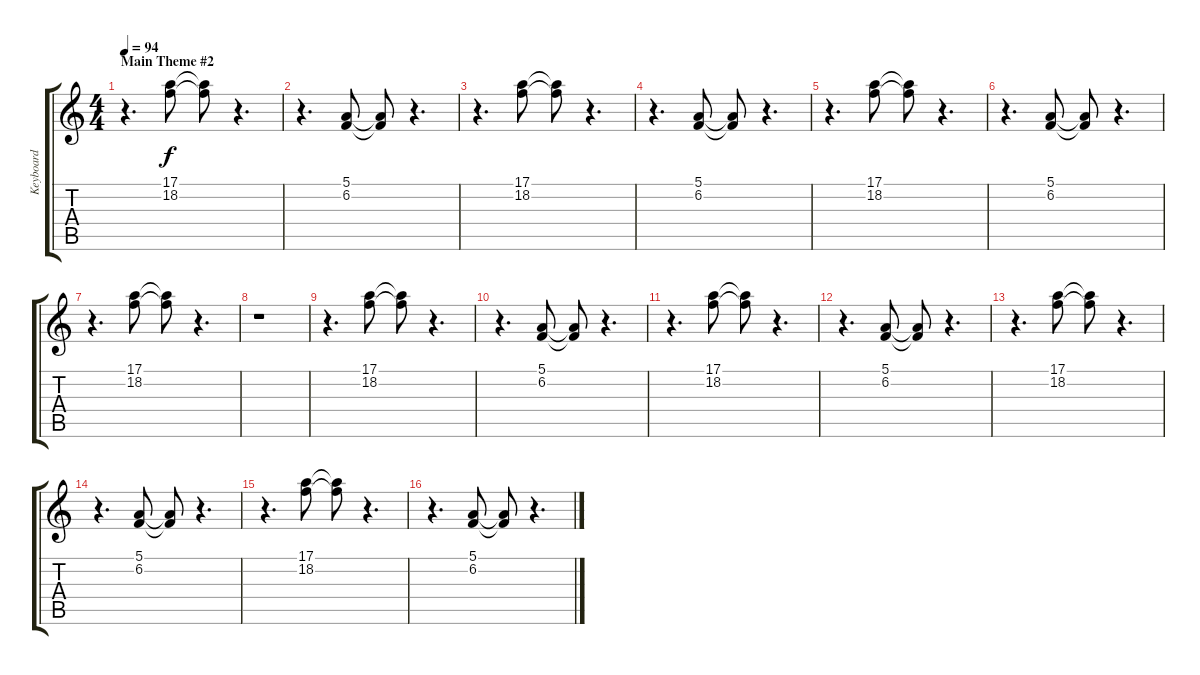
\track ("Keyboard" "Keyboard") {instrument brightacousticpiano}
\staff {score tabs}
\tuning (E4 B3 G3 D3 A2 E2) {hide}
\ts (4 4)
\section ("" "Main Theme #2")
\tempo 94
\clef g2
\ks c
r.4{d dy f} (17.1 18.2).8 (17.1{t} 18.2{t}).8 r.4{d} |
r.4{d} (5.1 6.2).8 (5.1{t} 6.2{t}).8 r.4{d} |
r.4{d} (17.1 18.2).8 (17.1{t} 18.2{t}).8 r.4{d} |
r.4{d} (5.1 6.2).8 (5.1{t} 6.2{t}).8 r.4{d} |
r.4{d} (17.1 18.2).8 (17.1{t} 18.2{t}).8 r.4{d} |
r.4{d} (5.1 6.2).8 (5.1{t} 6.2{t}).8 r.4{d} |
r.4{d} (17.1 18.2).8 (17.1{t} 18.2{t}).8 r.4{d} |
r.1 |
r.4{d} (17.1 18.2).8 (17.1{t} 18.2{t}).8 r.4{d} |
r.4{d} (5.1 6.2).8 (5.1{t} 6.2{t}).8 r.4{d} |
r.4{d} (17.1 18.2).8 (17.1{t} 18.2{t}).8 r.4{d} |
r.4{d} (5.1 6.2).8 (5.1{t} 6.2{t}).8 r.4{d} |
r.4{d} (17.1 18.2).8 (17.1{t} 18.2{t}).8 r.4{d} |
r.4{d} (5.1 6.2).8 (5.1{t} 6.2{t}).8 r.4{d} |
r.4{d} (17.1 18.2).8 (17.1{t} 18.2{t}).8 r.4{d} |
r.4{d} (5.1 6.2).8 (5.1{t} 6.2{t}).8 r.4{d}
